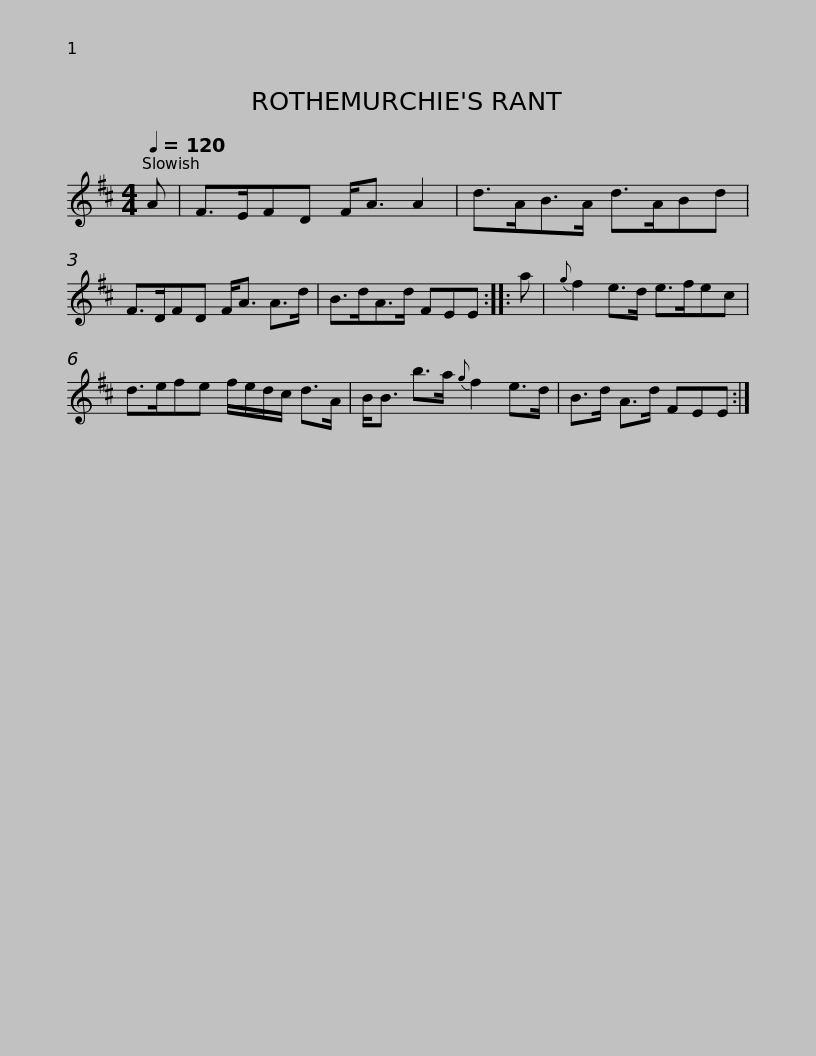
X:1
L:1/8
Q:1/4=120
M:4/4
I:linebreak $
K:D
V:1 treble
V:1
 A | F>EFD F<A A2 | d>AB>A d>ABd | F>DFD F<A A>d | B>dA>d FEE :: %5
 a |${g} f2 e>d e>fec | d>efe f/e/d/c/ d>A | B<B b>a{g} f2 e>d | B>d A>d FEE :| %10
